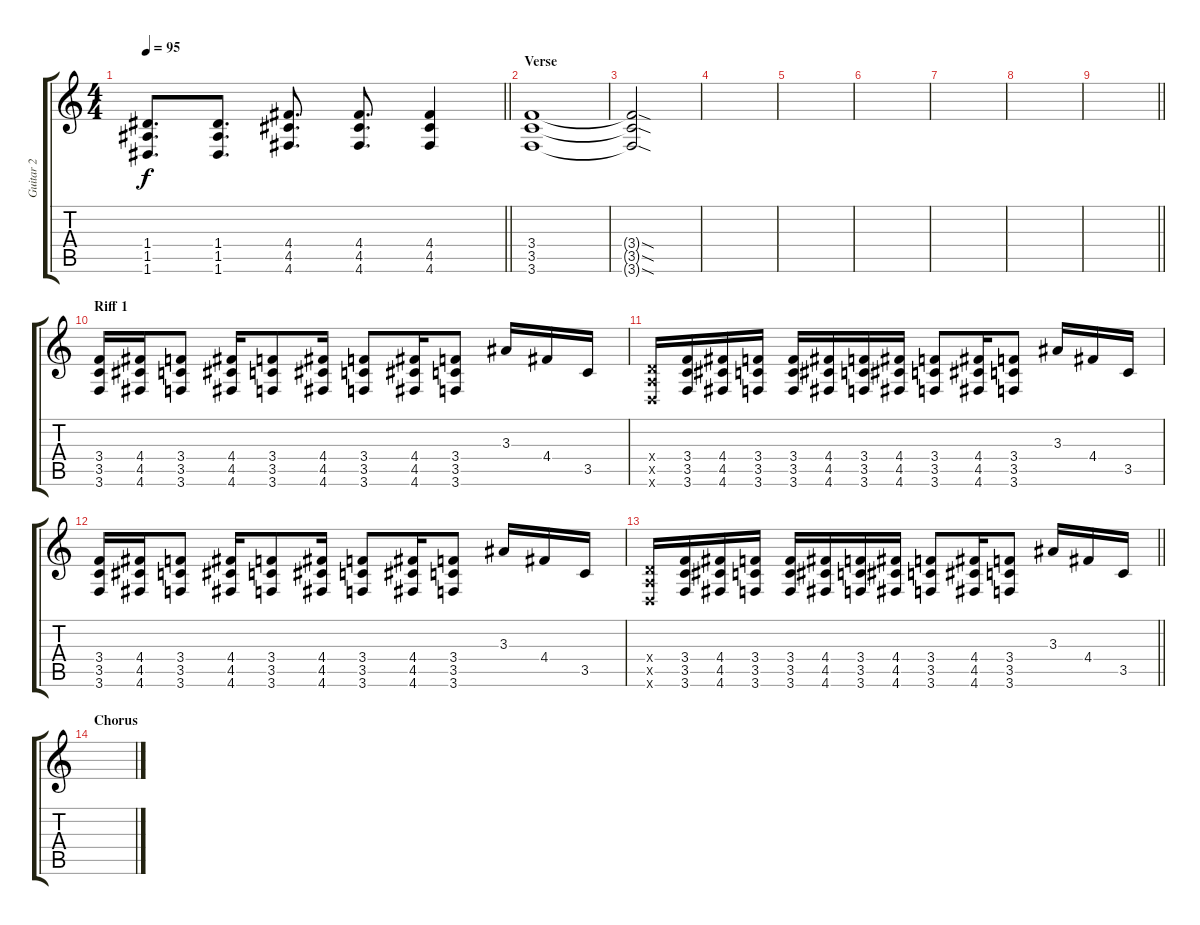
\track ("Guitar 2" "Guitar 2") {instrument distortionguitar}
\staff {score tabs}
\tuning (E4 B3 G3 D3 A2 D2) {hide}
\ts (4 4)
\tempo 95
\clef g2
\barLineRight lightlight
\ks c
(1.4 1.5 1.6).8{d dy f instrument distortionguitar} (1.4 1.5 1.6).8{d} (4.4 4.5 4.6).8{d} (4.4 4.5 4.6).8{d} (4.4 4.5 4.6).4 |
\section ("" "Verse")
(3.4 3.5 3.6).1 |
(3.4{sod t} 3.5{sod t} 3.6{sod t}).2 |
|
|
|
|
|
\barLineRight lightlight
|
\section ("" "Riff 1")
(3.4 3.5 3.6).16{instrument distortionguitar} (4.4 4.5 4.6).16 (3.4 3.5 3.6).8 (4.4 4.5 4.6).16 (3.4 3.5 3.6).8 (4.4 4.5 4.6).16 (3.4 3.5 3.6).8 (4.4 4.5 4.6).16 (3.4 3.5 3.6).8 3.3.16{instrument guitarharmonics} 4.4.16 3.5.16 |
(0.4{x} 0.5{x} 0.6{x}).16{instrument distortionguitar} (3.4 3.5 3.6).16 (4.4 4.5 4.6).16 (3.4 3.5 3.6).16 (3.4 3.5 3.6).16 (4.4 4.5 4.6).16 (3.4 3.5 3.6).16 (4.4 4.5 4.6).16 (3.4 3.5 3.6).8 (4.4 4.5 4.6).16 (3.4 3.5 3.6).8 3.3.16{instrument guitarharmonics} 4.4.16 3.5.16 |
(3.4 3.5 3.6).16{instrument distortionguitar} (4.4 4.5 4.6).16 (3.4 3.5 3.6).8 (4.4 4.5 4.6).16 (3.4 3.5 3.6).8 (4.4 4.5 4.6).16 (3.4 3.5 3.6).8 (4.4 4.5 4.6).16 (3.4 3.5 3.6).8 3.3.16{instrument guitarharmonics} 4.4.16 3.5.16 |
\barLineRight lightlight
(0.4{x} 0.5{x} 0.6{x}).16{instrument distortionguitar} (3.4 3.5 3.6).16 (4.4 4.5 4.6).16 (3.4 3.5 3.6).16 (3.4 3.5 3.6).16 (4.4 4.5 4.6).16 (3.4 3.5 3.6).16 (4.4 4.5 4.6).16 (3.4 3.5 3.6).8 (4.4 4.5 4.6).16 (3.4 3.5 3.6).8 3.3.16{instrument guitarharmonics} 4.4.16 3.5.16 |
\section ("" "Chorus")
